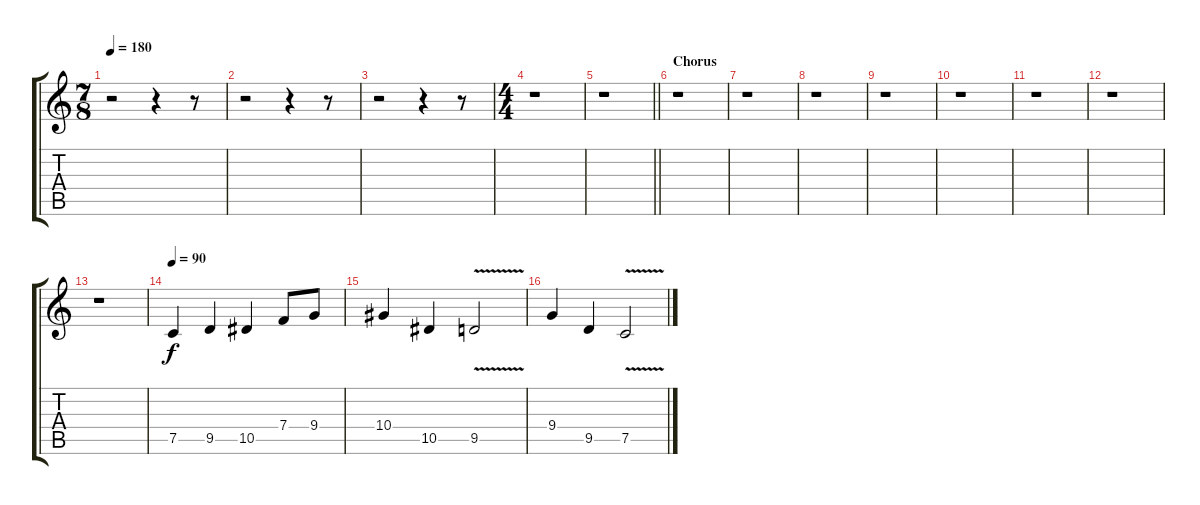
\track "" {instrument distortionguitar}
\staff {score tabs}
\tuning (C4 G3 Eb3 Bb2 F2 C2) {hide}
\ts (7 8)
\tempo 180
\clef g2
\ks c
r.2{dy f} r.4 r.8 |
r.2 r.4 r.8 |
r.2 r.4 r.8 |
\ts (4 4)
r.1 |
\barLineRight lightlight
r.1 |
\section ("" "Chorus")
r.1 |
r.1 |
r.1 |
r.1 |
r.1 |
r.1 |
r.1 |
r.1 |
\tempo 90
7.5.4 9.5.4 10.5.4 7.4.8 9.4.8 |
10.4.4 10.5.4 9.5{v}.2 |
9.4.4 9.5.4 7.5{v}.2
